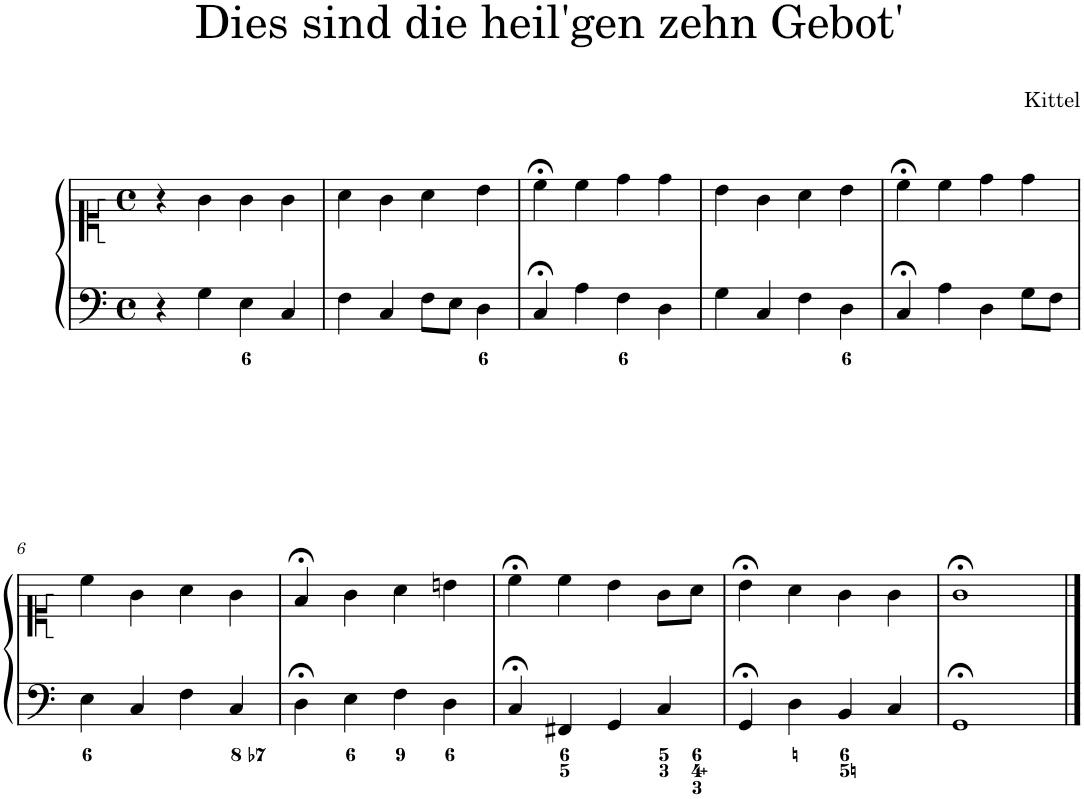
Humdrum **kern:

**kern	**kern
*part1	*part1
*staff2	*staff1
*I"Piano	*
*I'Pno.	*
*clefF4	*clefC1
*k[]	*k[]
*M4/4	*M4/4
*met(c)	*met(c)
=1	=1
4r	4r
4G\	4g\
4E\	4g\
4C/	4g\
=2	=2
4F\	4a\
4C/	4g\
8F\L	4a\
8E\J	.
4D\	4b\
=3	=3
4C;</	4cc;<\
4A\	4cc\
4F\	4dd\
4D\	4dd\
=4	=4
4G\	4b\
4C/	4g\
4F\	4a\
4D\	4b\
=5	=5
4C;</	4cc;<\
4A\	4cc\
4D\	4dd\
8G\L	4dd\
8F\J	.
!!LO:LB:g=z
=6	=6
4E\	4cc\
4C/	4g\
4F\	4a\
4C/	4g\
=7	=7
4D;<\	4f;</
4E\	4g\
4F\	4a\
4D\	4bn\
=8	=8
4C;</	4cc;<\
4FF#X/	4cc\
4GG/	4b\
4C/	8g\L
.	8a\J
=9	=9
4GG;</	4b;<\
4D\	4a\
4BB/	4g\
4C/	4g\
=10	=10
1GG;<	1g;<
==	==
*-	*-
